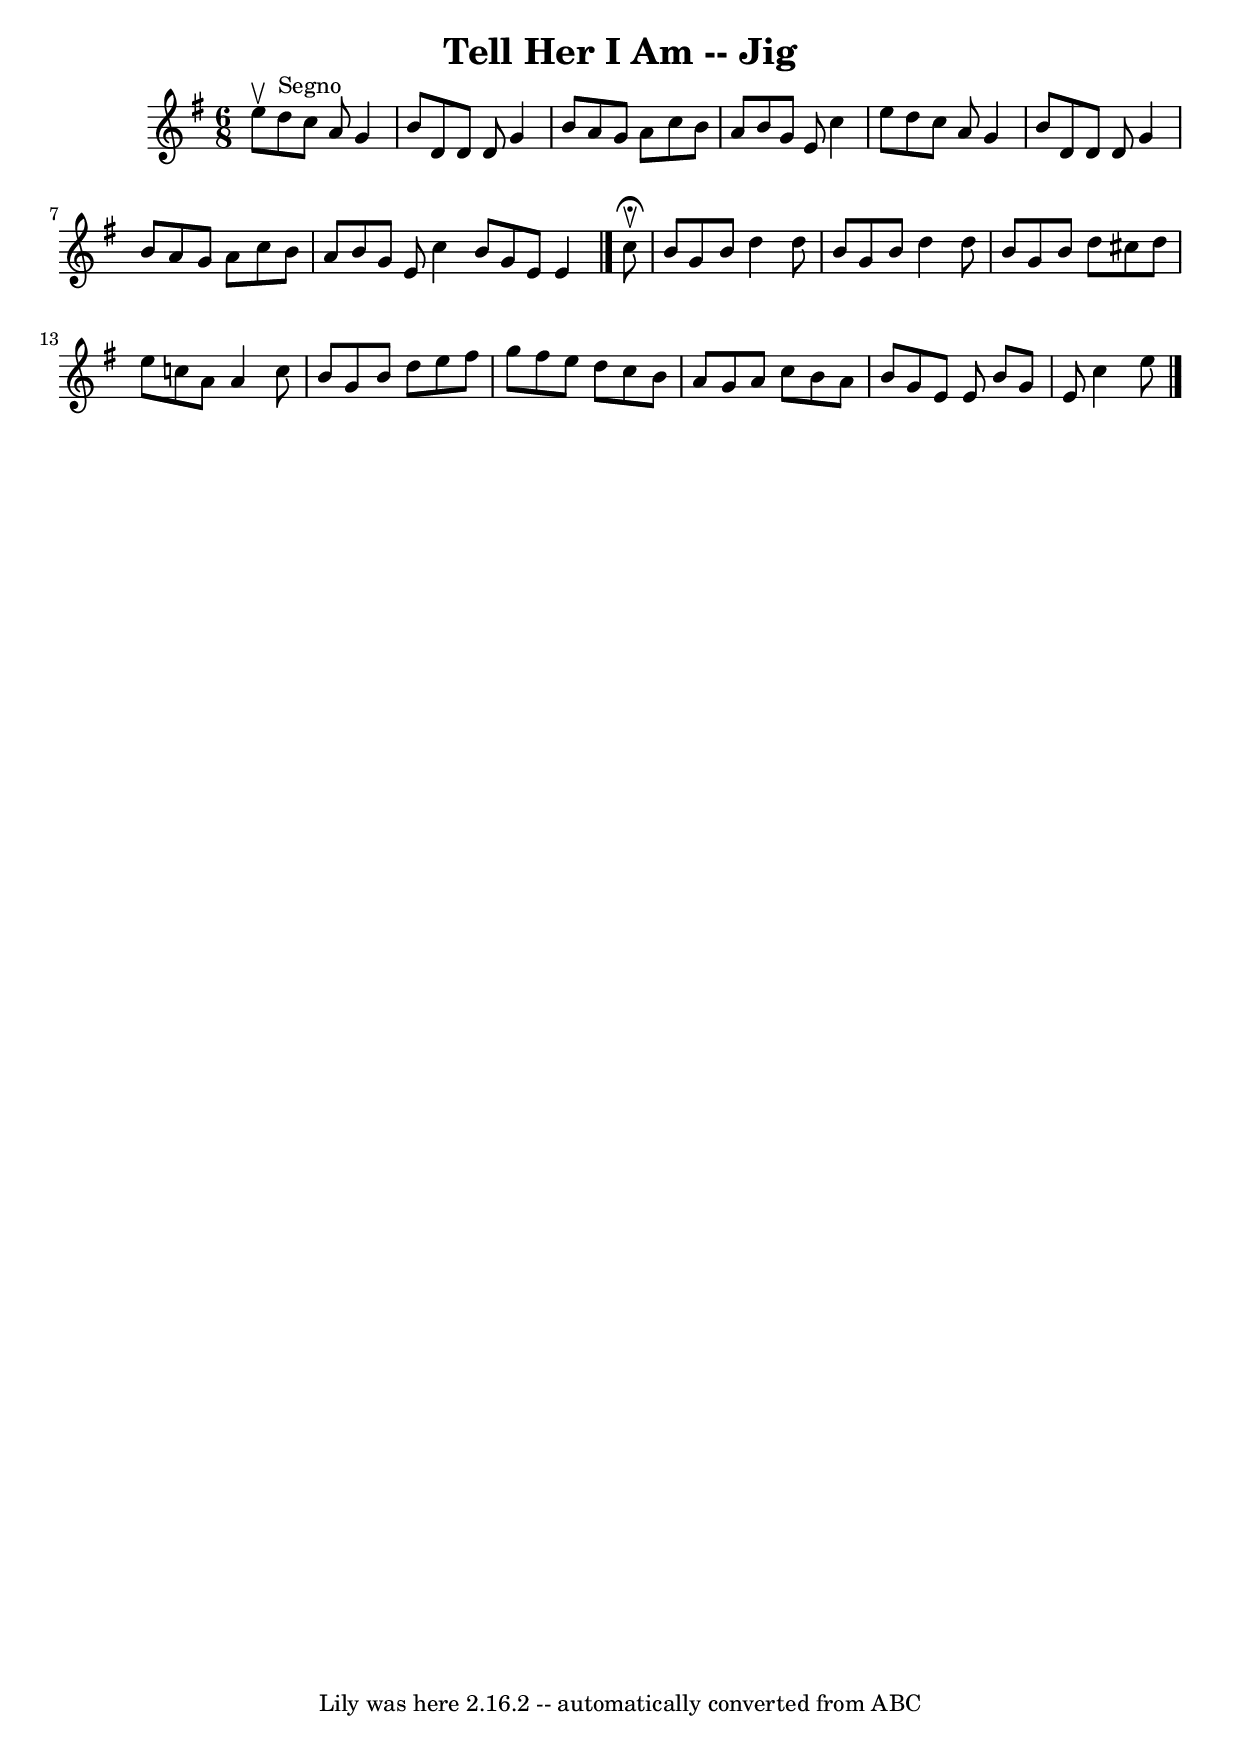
\version "2.16.2"
\include "Mammoth.ily"
\header {
  %% book = "Ryan's Mammoth Collection"
  crossRefNumber = "1"
  footnotes = "\\\\85 436"
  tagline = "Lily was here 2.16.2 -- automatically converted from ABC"
  title = "Tell Her I Am -- Jig"

}
voicedefault =  {


  \time 6/8 
  \key g \major e''8^\upbow   |
  d''8^"Segno" c''8    
  a'8 g'4 b'8    |
  d'8 d'8 d'8 g'4 b'8    |
  
  a'8 g'8 a'8 c''8 b'8 a'8    |
  b'8 g'8 e'8 c''4 
  e''8    |
  d''8 c''8 a'8 g'4 b'8    |
  d'8    
  d'8 d'8 g'4 b'8    |
  a'8 g'8 a'8 c''8 b'8 a'8  
  |
  b'8 g'8 e'8 c''4  \bar ":|" b'8 g'8 e'8 e'4    
  \bar "|." c''8^\fermata^\upbow |
  b'8 g'8 b'8 d''4    
  d''8    |
  b'8 g'8 b'8 d''4 d''8    |
  b'8 g'8   
  b'8 d''8 cis''8 d''8    |
  e''8 c''!8 a'8 a'4    
  c''8    |
  b'8 g'8 b'8 d''8 e''8 fis''8    |
  
  g''8 fis''8 e''8 d''8 c''8 b'8    |
  a'8 g'8 a'8   
  c''8 b'8 a'8    |
  b'8 g'8 e'8 e'8  \bar ":|" b'8    
  g'8 e'8 c''4 e''8      \bar "|."   

}

\score{
  <<

    \context Staff="default"
    {
      \voicedefault 
      
    }

  >>
  \layout {
    
  }
  \midi {
  }

}
